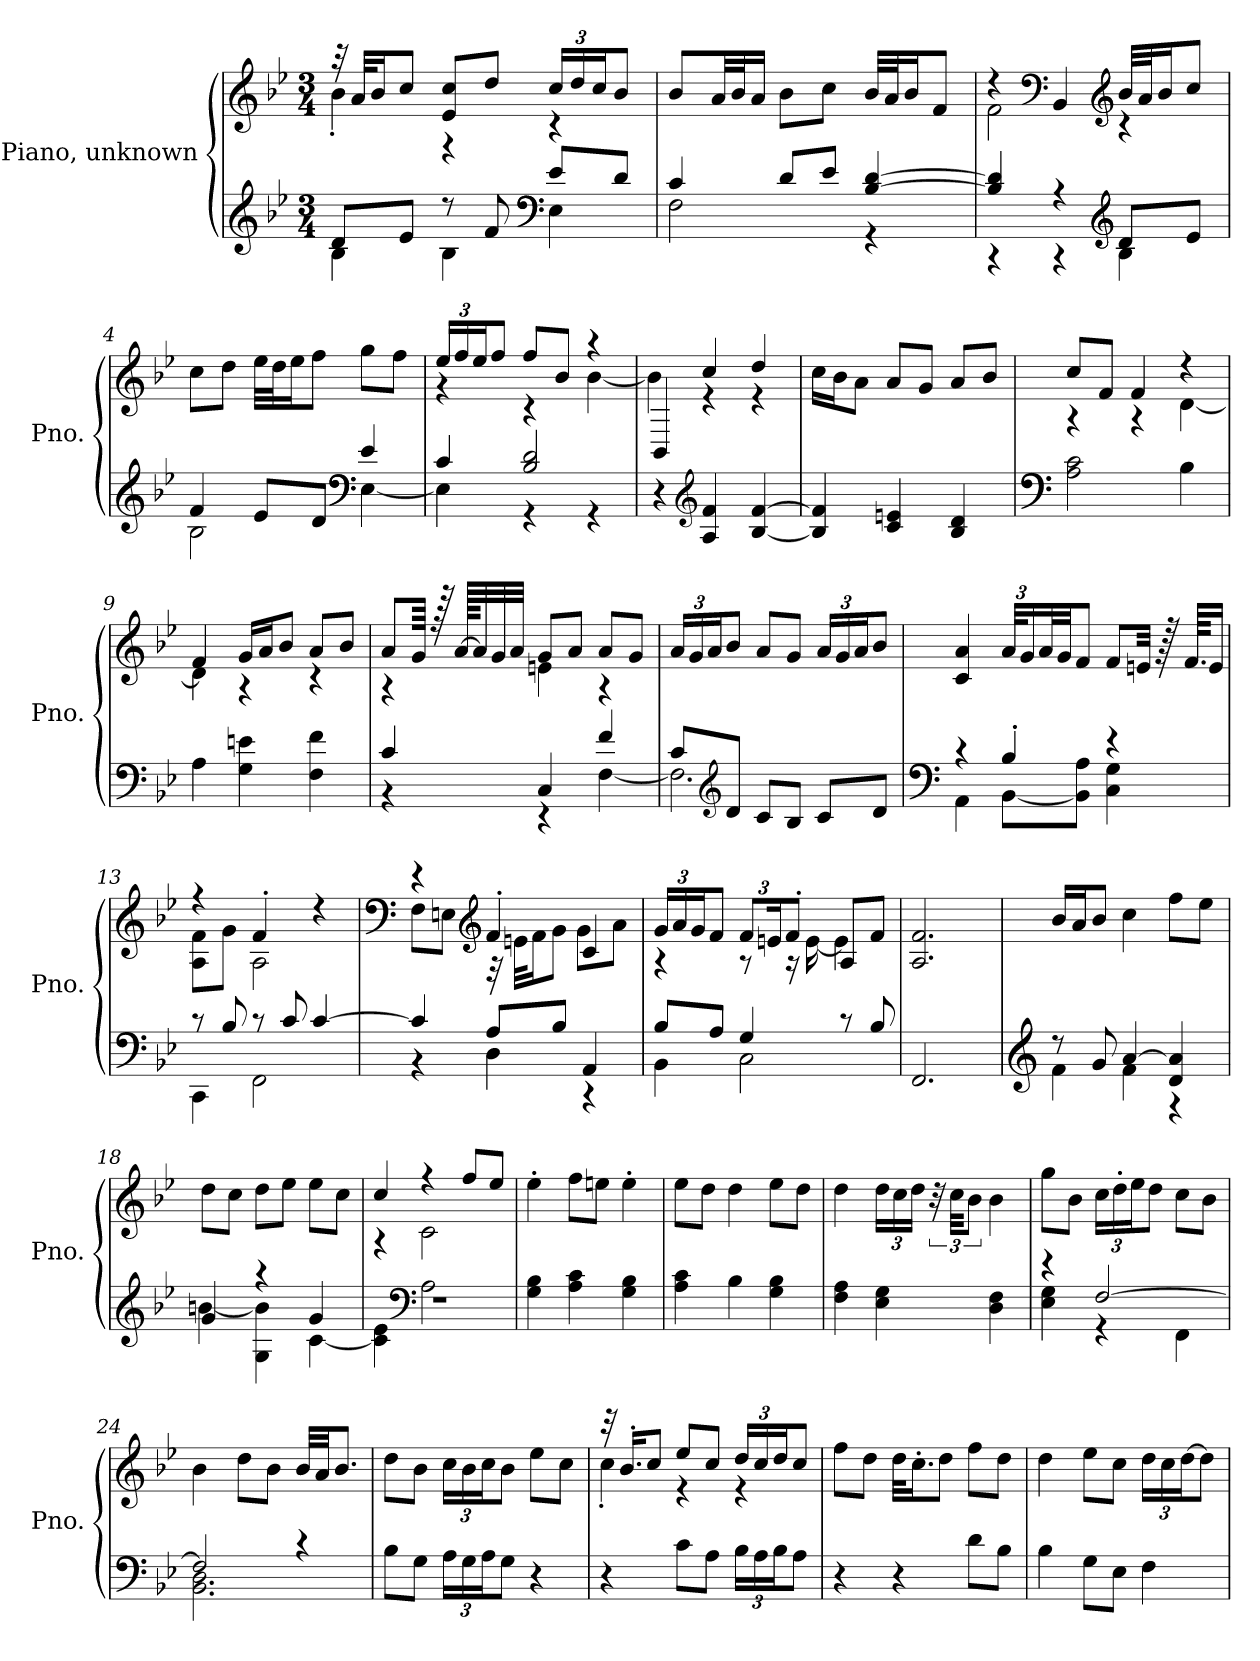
**kern	**kern
*part1	*part1
*staff2	*staff1
*I"Piano, unknown	*
*I'Pno.	*
*clefG2	*clefG2
*k[b-e-]	*k[b-e-]
*M3/4	*M3/4
*MM111	*MM111
=1	=1
*^	*^
8d/L	4B-\	32r	4b-'\
.	.	32a/KLL	.
.	.	16b-/J	.
8e-/J	.	8cc/J	.
8r	4B-\	8e-/ 8cc/L	4r
8f/	.	8dd/J	.
*clefF4	*	*	*
*	*	*Xbrackettup	*
8e-/L	4E-\	24cc/LL	4r
.	.	24dd/	.
.	.	24cc/J	.
8d/J	.	8b-/J	.
*	*	*v	*v
=2	=2	=2
4c/	2F\	8b-/L
.	.	32a/LL
.	.	32b-/J
.	.	16a/JJ
8d/L	.	8b-\L
8e-/J	.	8cc\J
[4B-/ [4d/	4r	32b-/LLL
.	.	32a/J
.	.	16b-/J
.	.	8f/J
=3	=3	=3
*	*	*^
4B-/] 4d/]	4r	4r	2f\
*	*	*clefF4	*
4r	4r	4BB-/	.
*clefG2	*	*clefG2	*
8d/L	4B-\	32b-/LLL	4r
.	.	32a/J	.
.	.	16b-/J	.
8e-/J	.	8cc/J	.
*	*	*v	*v
!!LO:LB:g=z
=4	=4	=4
4f/	2B-\	8cc\L
.	.	8dd\J
8e-/L	.	32ee-\LLL
.	.	32dd\J
.	.	16ee-\J
8d/J	.	8ff\J
*clefF4	*	*
4e-/	[4E-\	8gg\L
.	.	8ff\J
=5	=5	=5
*	*	*^
4c/	4E-\]	24ee-/LL	4r
.	.	24ff/	.
.	.	24ee-/J	.
.	.	8ff/J	.
2B-/ 2d/	4r	8ff/L	4r
.	.	8b-/J	.
.	4r	4r	[4b-\
*v	*v	*	*
=6	=6	=6
4r	4BB-/	4b-\]
*clefG2	*	*
4A/ 4f/	4cc/	4r
[4B-/ [4f/	4dd/	4r
*	*v	*v
=7	=7
4B-/] 4f/]	16cc\LL
.	16b-\J
.	8a\J
4c/ 4en/	8a/L
.	8g/J
4B-/ 4d/	8a/L
.	8b-/J
=8	=8
*clefF4	*
*	*^
2A\ 2c\	8cc/L	4r
.	8f/J	.
.	4f/	4r
4B-\	4r	[4d\
!!LO:LB:g=z	!!
=9	=9	=9
4A\	4f/	4d\]
4G\ 4en\	16g/LL	4r
.	16a/J	.
.	8b-/J	.
4F\ 4f\	8a/L	4r
.	8b-/J	.
=10	=10	=10
*^	*	*
4c/	4r	8a/L	4r
.	.	64g/Jkkk	.
.	.	128r	.
.	.	[128a/KKLLL	.
.	.	32a/]	.
.	.	32g/	.
.	.	32a/JJJ	.
4C/	4r	8g/L	4en\
.	.	8a/J	.
4f/	[4F\	8a/L	4r
.	.	8g/J	.
*	*	*v	*v
=11	=11	=11
8c/L	2.F\]	24a/LL
.	.	24g/
.	.	24a/J
*clefG2	*	*
8d/J	.	8b-/J
8c/L	.	8a/L
8B-/J	.	8g/J
8c/L	.	24a/LL
.	.	24g/
.	.	24a/J
8d/J	.	8b-/J
!!LO:LB:g=z
=12	=12	=12
*clefF4	*	*
4r	4AA\	4c/ 4a/
4B-'/	[8BB-\L	48a/KLL
.	.	24g/
.	.	32a/L
.	.	32g/JJ
.	8BB-\] 8A\J	8f/J
4r	4C\ 4G\	8f/L
.	.	32en/Jkk
.	.	128r
.	.	64.f/KKLL
.	.	16e/JJ
=13	=13	=13
*	*	*^
8r	4CC\	4r	8A\ 8f\L
8B-/	.	.	8g\J
8r	2FF\	4f'/	2A\
8c/	.	.	.
[4c/	.	4r	.
=14	=14	=14	=14
*	*	*clefF4	*
4c/]	4r	4r	8F\L
.	.	.	8En\J
*	*	*clefG2	*
8A/L	4D\	4f'/	32r
.	.	.	32en\KLL
.	.	.	16f\J
8B-/J	.	.	8g\J
4AA/	4r	4c/	8g\L
.	.	.	8a\J
!!LO:LB:g=z	!!
=15	=15	=15	=15
8B-/L	4BB-\	24g/LL	4r
.	.	24a/	.
.	.	24g/J	.
8A/J	.	8f/J	.
4G/	2C\	12f/L	8r
.	.	24en/K	.
.	.	8f'/J	16r
.	.	.	[16e\
8r	.	8A/L	4e\]
8B-/	.	8f/J	.
*v	*v	*	*
*	*v	*v
=16	=16
2.FF/	2.A/ 2.f/
=17	=17
*clefG2	*
*^	*
8r	4f\	16b-/LL
.	.	16a/J
8g/	.	8b-/J
[4a/	4f\	4cc\
4d/ 4a/]	4r	8ff\L
.	.	8ee-\J
=18	=18	=18
4g/	[4bn\	8dd\L
.	.	8cc\J
4r	4G\ 4b\]	8dd\L
.	.	8ee-\J
4g/	[4c\	8ee-\L
.	.	8cc\J
=19	=19	=19
*	*	*^
2.r	4c\] 4e-\	4cc/	4r
*clefF4	*	*	*
.	2A\	4r	2c\
.	.	8ff/L	.
.	.	8ee-/J	.
*v	*v	*	*
*	*v	*v
=20	=20
4G\ 4B-\	4ee-'\
4A\ 4c\	8ff\L
.	8een\J
4G\ 4B-\	4ee'\
!!LO:LB:g=z
=21	=21
4A\ 4c\	8ee-\L
.	8dd\J
4B-\	4dd\
4G\ 4B-\	8ee-\L
.	8dd\J
=22	=22
4F\ 4A\	4dd\
4E-\ 4G\	24dd\LL
.	24cc\
.	24dd\JJ
*	*brackettup
.	48r
.	48cc\KKL
.	12b-\J
4D\ 4F\	4b-\
=23	=23
*^	*
4r	4E-\ 4G\	8gg\L
.	.	8b-\J
*	*	*Xbrackettup
[2F/	4r	24cc\LL
.	.	24dd'\
.	.	24ee-\J
.	.	8dd\J
.	4FF\	8cc\L
.	.	8b-\J
=24	=24	=24
2F/]	2.BB-\ 2.D\	4b-\
.	.	8dd\L
.	.	8b-\J
4r	.	32b-/LLL
.	.	32a/JJ
.	.	8.b-/J
*v	*v	*
=25	=25
8B-\L	8dd\L
8G\J	8b-\J
*Xbrackettup	*
24A\LL	24cc\LL
24G\	24b-\
24A\J	24cc\J
8G\J	8b-\J
4r	8ee-\L
.	8cc\J
!!LO:PB:g=z
=26	=26
*	*^
4r	32r	4cc'\
.	16.b-'/KL	.
.	8cc/J	.
8c\L	8ee-/L	4r
8A\J	8cc/J	.
24B-\LL	24dd/LL	4r
24A\	24cc/	.
24B-\J	24dd/J	.
8A\J	8cc/J	.
*	*v	*v
=27	=27
4r	8ff\L
.	8dd\J
4r	32dd\KLL
.	16.cc'\J
.	8dd\J
8d\L	8ff\L
8B-\J	8dd\J
=28	=28
4B-\	4dd\
8G\L	8ee-\L
8E-\J	8cc\J
4F\	24dd\LL
.	24cc\
.	[24dd\J
.	8dd\J]
=	=
*-	*-
